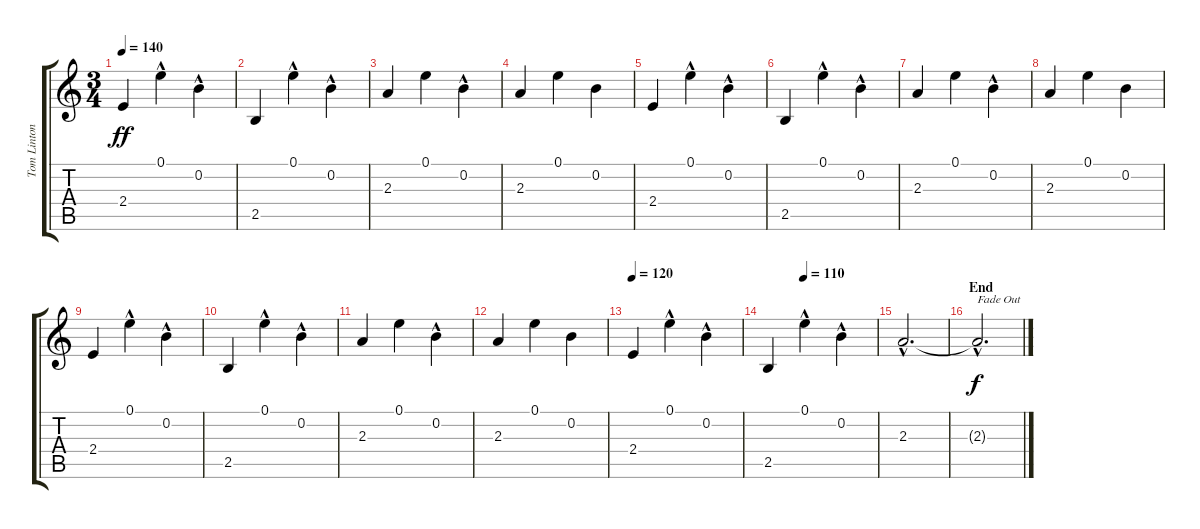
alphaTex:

\track ("Tom Linton - Guitar II" "Tom Linton") {instrument acousticguitarsteel}
\staff {score tabs}
\tuning (E4 B3 G3 D3 A2 E2) {hide}
\ts (3 4)
\tempo 140
\clef g2
\ks c
2.4.4{dy ff} 0.1{hac}.4 0.2{hac}.4 |
2.5.4 0.1{hac}.4 0.2{hac}.4 |
2.3.4 0.1.4 0.2{hac}.4 |
2.3.4 0.1.4 0.2.4 |
2.4.4 0.1{hac}.4 0.2{hac}.4 |
2.5.4 0.1{hac}.4 0.2{hac}.4 |
2.3.4 0.1.4 0.2{hac}.4 |
2.3.4 0.1.4 0.2.4 |
2.4.4 0.1{hac}.4 0.2{hac}.4 |
2.5.4 0.1{hac}.4 0.2{hac}.4 |
2.3.4 0.1.4 0.2{hac}.4 |
2.3.4 0.1.4 0.2.4 |
\tempo 120
2.4.4 0.1{hac}.4 0.2{hac}.4 |
\tempo (110 0.3333333333333333)
2.5.4 0.1{hac}.4 0.2{hac}.4 |
2.3{hac}.2{d} |
\section ("" "End")
2.3{hac t}.2{d txt "Fade Out" dy f}
